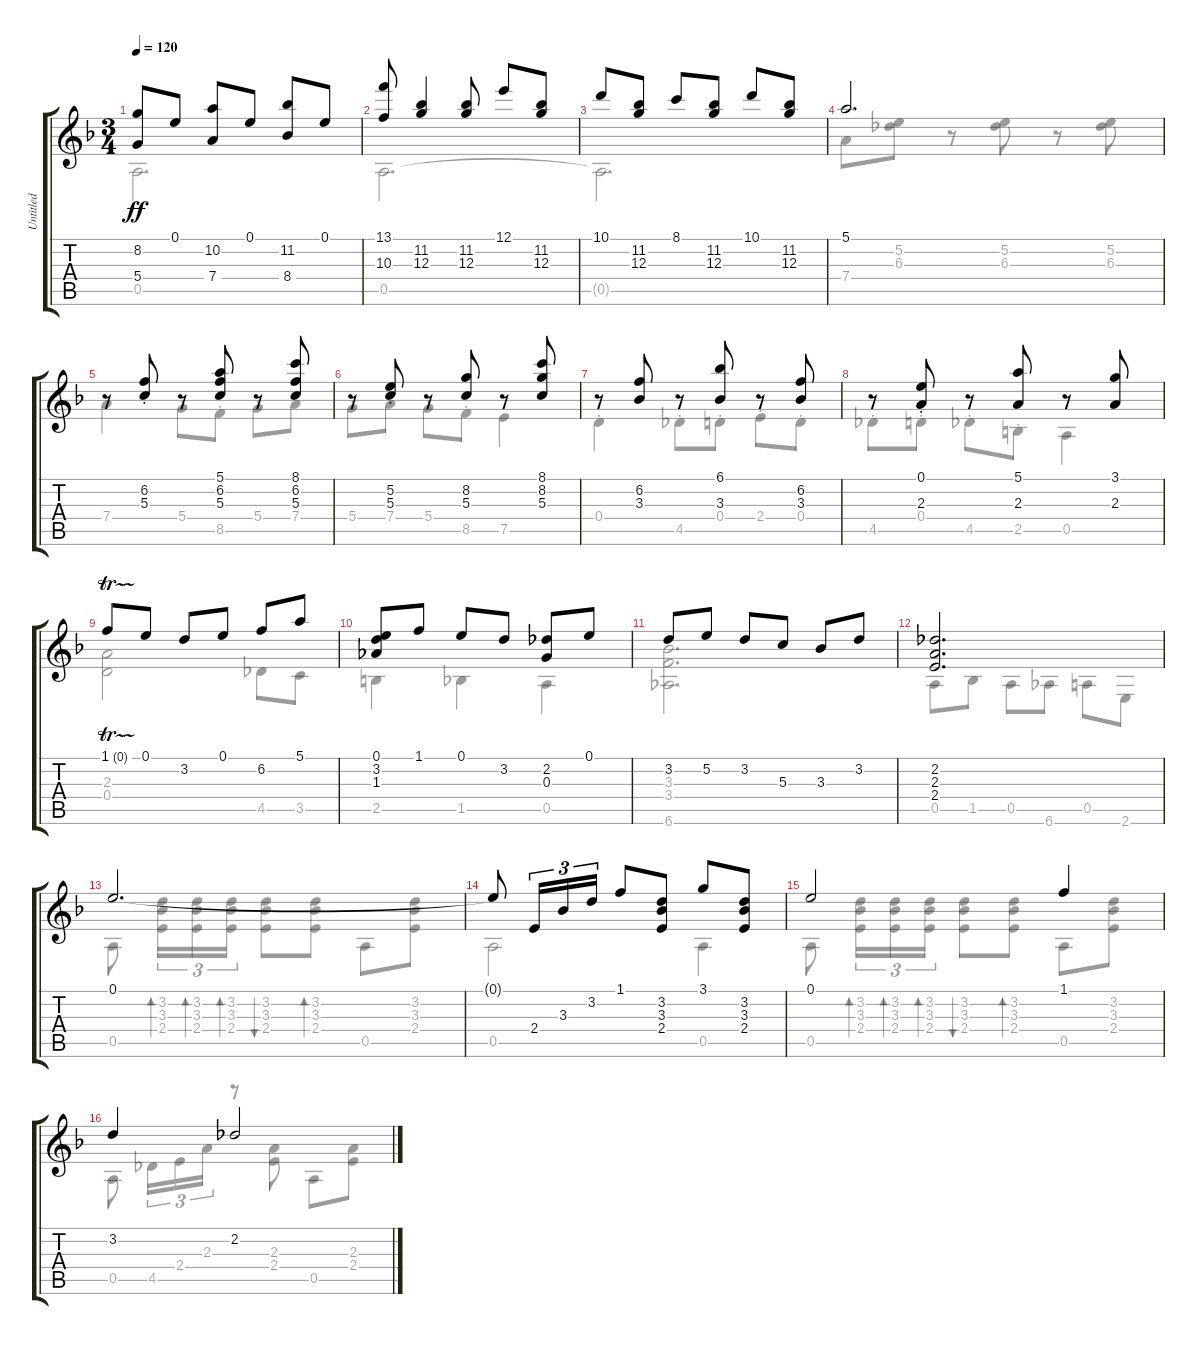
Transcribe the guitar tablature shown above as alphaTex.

\track ("Untitled" "Untitled") {instrument acousticguitarnylon}
\staff {score tabs}
\tuning (E4 B3 G3 D3 A2 D2) {hide}
\voice
\ts (3 4)
\tempo 120
\clef g2
\ks f
(8.2 5.4).8{dy ff} 0.1.8 (10.2 7.4).8 0.1.8 (11.2 8.4).8 0.1.8 |
(13.1 10.3).8 (11.2 12.3).4 (11.2 12.3).8 12.1.8 (11.2 12.3).8 |
10.1.8 (11.2 12.3).8 8.1.8 (11.2 12.3).8 10.1.8 (11.2 12.3).8 |
5.1.2{d} |
r.8 (6.2{st} 5.3{st}).8 r.8 (5.1 6.2 5.3).8 r.8 (8.1 6.2 5.3).8 |
r.8 (5.2{st} 5.3{st}).8 r.8 (8.2 5.3).8 r.8 (8.1 8.2 5.3).8 |
r.8 (6.2 3.3).8 r.8 (6.1 3.3).8 r.8 (6.2 3.3).8 |
r.8 (0.1{st} 2.3{st}).8 r.8 (5.1 2.3).8 r.8 (3.1 2.3).8 |
1.1{tr (0 32)}.8 0.1.8 3.2.8 0.1.8 6.2.8 5.1.8 |
(0.1 3.2 1.3).8 1.1.8 0.1.8 3.2.8 (2.2 0.3).8 0.1.8 |
3.2.8 5.2.8 3.2.8 5.3.8 3.3.8 3.2.8 |
(2.2 2.3 2.4).2{d} |
0.1.2{d} |
0.1{t}.8 2.4.16{tu (3 2)} 3.3.16{tu (3 2)} 3.2.16{tu (3 2)} 1.1.8 (3.2 3.3 2.4).8 3.1.8 (3.2 3.3 2.4).8 |
0.1.2 1.1.4 |
3.2.4 2.2.2
\voice
\clef g2
\ottava regular
\simile none
\ks f
0.5.2{d dy ff} |
0.5.2{d} |
0.5{t}.2{d} |
7.4.8 (5.2 6.3).8 r.8 (5.2 6.3).8 r.8 (5.2 6.3).8 |
7.4{st}.4 5.4{st}.8 8.5{st}.8 5.4{st}.8 7.4{st}.8 |
5.4{st}.8 7.4{st}.8 5.4{st}.8 8.5{st}.8 7.5.4 |
0.4{st}.4 4.5{st}.8 0.4{st}.8 2.4{st}.8 0.4{st}.8 |
4.5{st}.8 0.4{st}.8 4.5{st}.8 2.5{st}.8 0.5.4 |
(2.3 0.4).2 4.5.8 3.5.8 |
2.5.4 1.5.4 0.5.4 |
(3.3 3.4 6.6).2{d} |
0.5.8 1.5.8 0.5.8 6.6.8 0.5.8 2.6.8 |
0.5.8 (3.2 3.3 2.4).16{tu (3 2) bd 30} (3.2 3.3 2.4).16{tu (3 2) bd 30} (3.2 3.3 2.4).16{tu (3 2) bd 30} (3.2 3.3 2.4).8{bu 30} (3.2 3.3 2.4).8{bd 30} 0.5.8 (3.2 3.3 2.4).8 |
0.5.2 0.5.4 |
0.5.8 (3.2 3.3 2.4).16{tu (3 2) bd 30} (3.2 3.3 2.4).16{tu (3 2) bd 30} (3.2 3.3 2.4).16{tu (3 2) bd 30} (3.2 3.3 2.4).8{bu 30} (3.2 3.3 2.4).8{bd 30} 0.5.8 (3.2 3.3 2.4).8 |
0.5.8 4.5.16{tu (3 2)} 2.4.16{tu (3 2)} 2.3.16{tu (3 2)} r.8 (2.3 2.4).8 0.5.8 (2.3 2.4).8
